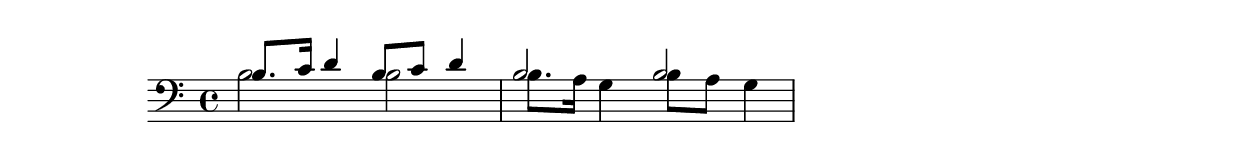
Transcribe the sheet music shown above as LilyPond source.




\header { texidoc = "Collision resolution tries to put notes with dots
  on the right side."
}

\version "2.3.22"
\layout { raggedright= ##t }

% todo: b2 (up) + b8 down looks strange compared to c2up + b8. (down)
\score{
        \context Staff  <<
                \clef "bass"
		{ b8. c'16 d'4 b8  c'8  d'4 b2 b2  }
		\\
		{ b2 b2 b8. a16 g4 b8 a g4 }
        >>
}



